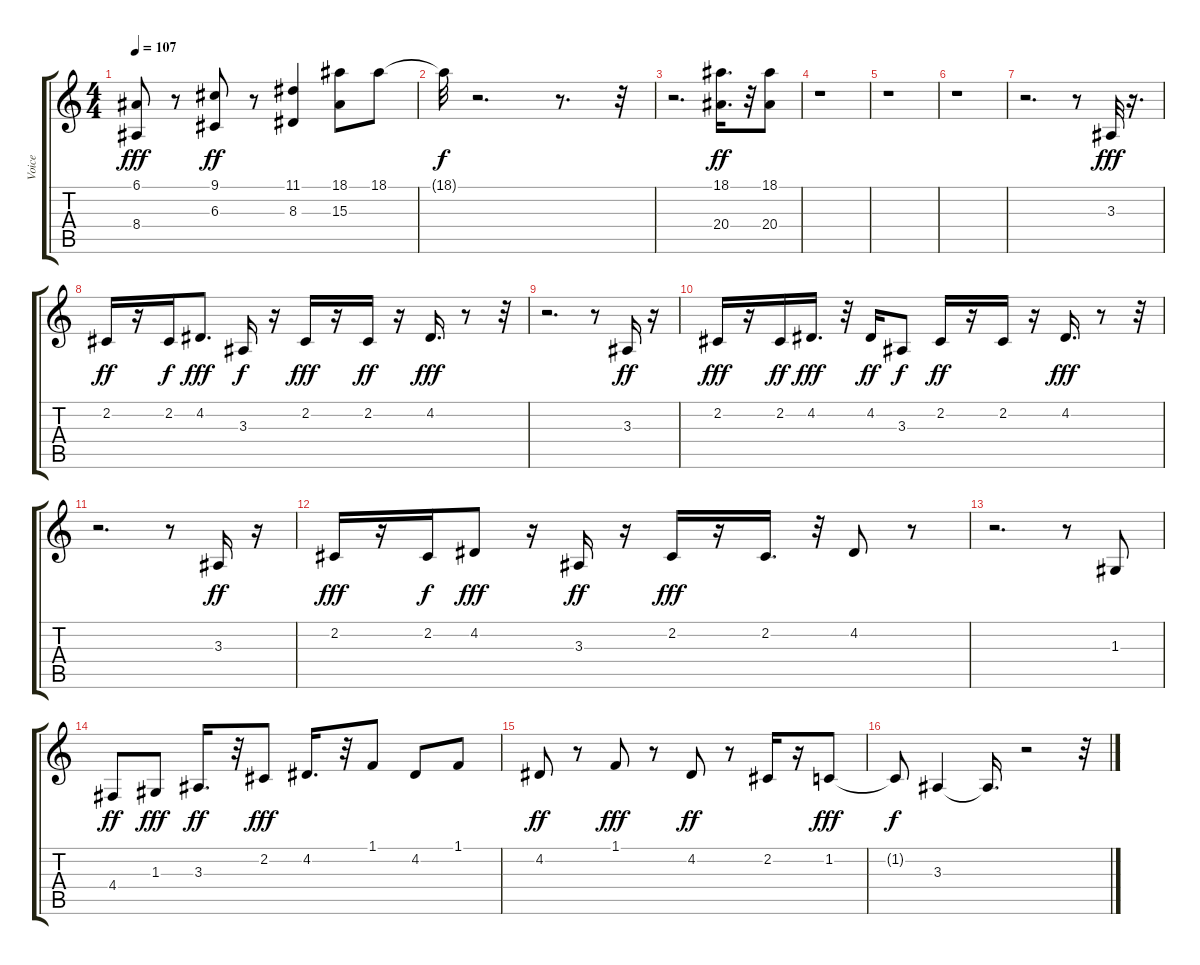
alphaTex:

\track ("Voice" "Voice") {instrument lead2sawtooth}
\staff {score tabs}
\tuning (E4 B3 G3 D3 A2 E2) {hide}
\ts (4 4)
\tempo 107
\clef g2
\ks c
(6.1 8.4).8{dy fff} r.8 (9.1 6.3).8{dy ff} r.8 (11.1 8.3).4 (18.1 15.3).8 18.1.8 |
18.1{t}.32{dy f} r.2{d} r.8{d} r.32 |
r.2{d} (18.1 20.4).16{d dy ff} r.32 (18.1 20.4).8 |
r.1 |
r.1 |
r.1 |
r.2{d} r.8 3.3.32{dy fff} r.16{d} |
2.2.16{dy ff} r.16 2.2.16{dy f} 4.2.8{d dy fff} 3.3.16{dy f} r.16 2.2.16{dy fff} r.16 2.2.16{dy ff} r.16 4.2.16{d dy fff} r.8 r.32 |
r.2{d} r.8 3.3.16{dy ff} r.16 |
2.2.16{dy fff} r.16 2.2.16{dy ff} 4.2.16{d dy fff} r.32 4.2.16{dy ff} 3.3.8{dy f} 2.2.16{dy ff} r.16 2.2.16 r.16 4.2.16{d dy fff} r.8 r.32 |
r.2{d} r.8 3.3.16{dy ff} r.16 |
2.2.16{dy fff} r.16 2.2.16{dy f} 4.2.8{dy fff} r.16 3.3.16{dy ff} r.16 2.2.16{dy fff} r.16 2.2.16{d} r.32 4.2.8 r.8 |
r.2{d} r.8 1.3.8 |
4.4.8{dy ff} 1.3.8{dy fff} 3.3.16{d dy ff} r.32 2.2.8{dy fff} 4.2.16{d} r.32 1.1.8 4.2.8 1.1.8 |
4.2.8{dy ff} r.8 1.1.8{dy fff} r.8 4.2.8{dy ff} r.8 2.2.16 r.16 1.2.8{dy fff} |
1.2{t}.8{dy f} 3.3.4 3.3{t}.16{d} r.2 r.32
